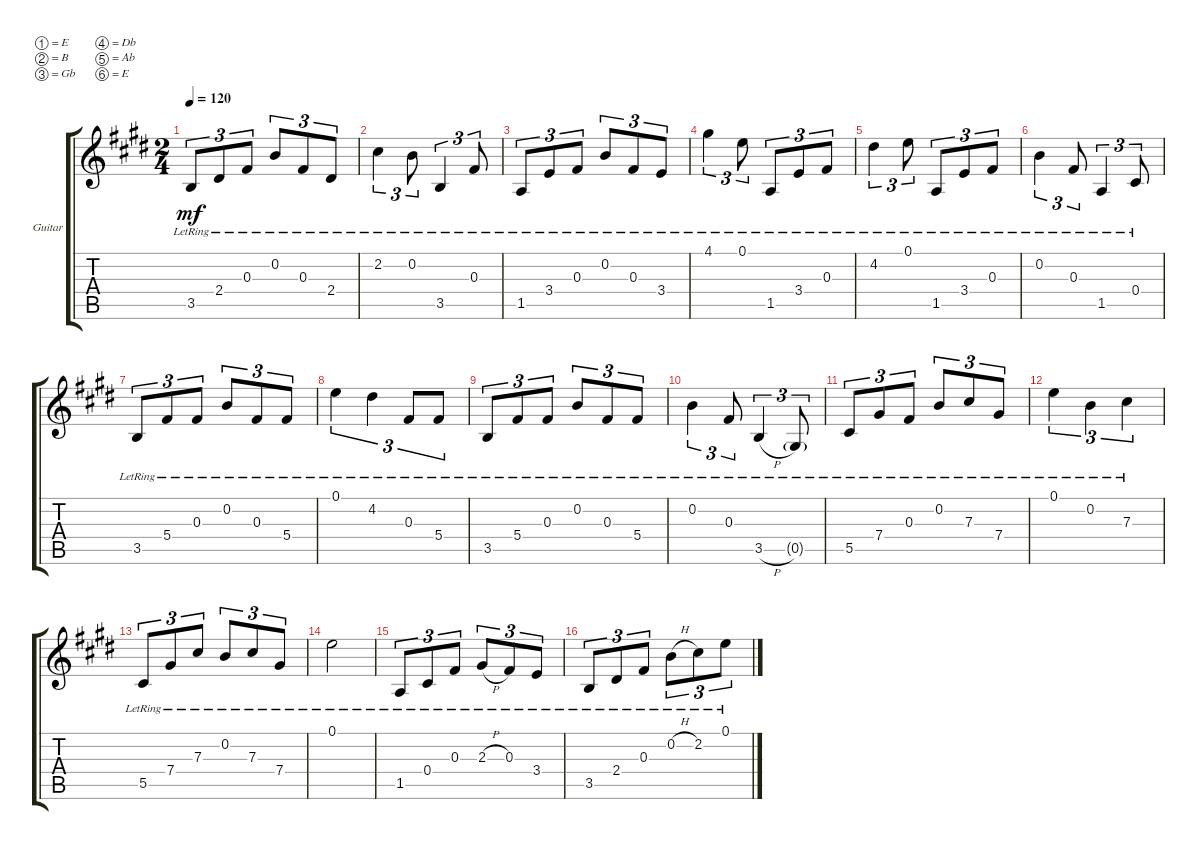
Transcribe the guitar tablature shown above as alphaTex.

\defaultSystemsLayout 4
\bracketExtendMode groupsimilarinstruments
\firstSystemTrackNameOrientation horizontal
\otherSystemsTrackNameOrientation horizontal
\track ("Guitar" "Guitar") {instrument electricguitarclean}
\staff {score tabs}
\tuning (E4 B3 Gb3 Db3 Ab2 E2)
\ts (2 4)
\tempo 120
\clef g2
\ks e
3.5{lr}.8{tu (3 2) dy mf} 2.4{lr}.8{tu (3 2)} 0.3{lr}.8{tu (3 2)} 0.2{lr}.8{tu (3 2)} 0.3{lr}.8{tu (3 2)} 2.4{lr}.8{tu (3 2)} |
2.2{lr}.4{tu (3 2)} 0.2{lr}.8{tu (3 2)} 3.5{lr}.4{tu (3 2)} 0.3{lr}.8{tu (3 2)} |
1.5{lr}.8{tu (3 2)} 3.4{lr}.8{tu (3 2)} 0.3{lr}.8{tu (3 2)} 0.2{lr}.8{tu (3 2)} 0.3{lr}.8{tu (3 2)} 3.4{lr}.8{tu (3 2)} |
4.1{lr}.4{tu (3 2)} 0.1{lr}.8{tu (3 2)} 1.5{lr}.8{tu (3 2)} 3.4{lr}.8{tu (3 2)} 0.3{lr}.8{tu (3 2)} |
4.2{lr}.4{tu (3 2)} 0.1{lr}.8{tu (3 2)} 1.5{lr}.8{tu (3 2)} 3.4{lr}.8{tu (3 2)} 0.3{lr}.8{tu (3 2)} |
0.2{lr}.4{tu (3 2)} 0.3{lr}.8{tu (3 2)} 1.5{lr}.4{tu (3 2)} 0.4{lr}.8{tu (3 2)} |
3.5{lr}.8{tu (3 2)} 5.4{lr}.8{tu (3 2)} 0.3{lr}.8{tu (3 2)} 0.2{lr}.8{tu (3 2)} 0.3{lr}.8{tu (3 2)} 5.4{lr}.8{tu (3 2)} |
0.1{lr}.4{tu (3 2)} 4.2{lr}.4{tu (3 2)} 0.3{lr}.8{tu (3 2)} 5.4{lr}.8{tu (3 2)} |
3.5{lr}.8{tu (3 2)} 5.4{lr}.8{tu (3 2)} 0.3{lr}.8{tu (3 2)} 0.2{lr}.8{tu (3 2)} 0.3{lr}.8{tu (3 2)} 5.4{lr}.8{tu (3 2)} |
0.2{lr}.4{tu (3 2)} 0.3{lr}.8{tu (3 2)} 3.5{h lr}.4{tu (3 2)} 0.5{g lr}.8{tu (3 2)} |
5.5{lr}.8{tu (3 2)} 7.4{lr}.8{tu (3 2)} 0.3{lr}.8{tu (3 2)} 0.2{lr}.8{tu (3 2)} 7.3{lr}.8{tu (3 2)} 7.4{lr}.8{tu (3 2)} |
0.1{lr}.4{tu (3 2)} 0.2{lr}.4{tu (3 2)} 7.3{lr}.4{tu (3 2)} |
5.5{lr}.8{tu (3 2)} 7.4{lr}.8{tu (3 2)} 7.3{lr}.8{tu (3 2)} 0.2{lr}.8{tu (3 2)} 7.3{lr}.8{tu (3 2)} 7.4{lr}.8{tu (3 2)} |
0.1{lr}.2 |
1.5{lr}.8{tu (3 2)} 0.4{lr}.8{tu (3 2)} 0.3{lr}.8{tu (3 2)} 2.3{h lr}.8{tu (3 2)} 0.3{lr}.8{tu (3 2)} 3.4{lr}.8{tu (3 2)} |
3.5{lr}.8{tu (3 2)} 2.4{lr}.8{tu (3 2)} 0.3{lr}.8{tu (3 2)} 0.2{h lr}.8{tu (3 2)} 2.2{lr}.8{tu (3 2)} 0.1{lr}.8{tu (3 2)}
